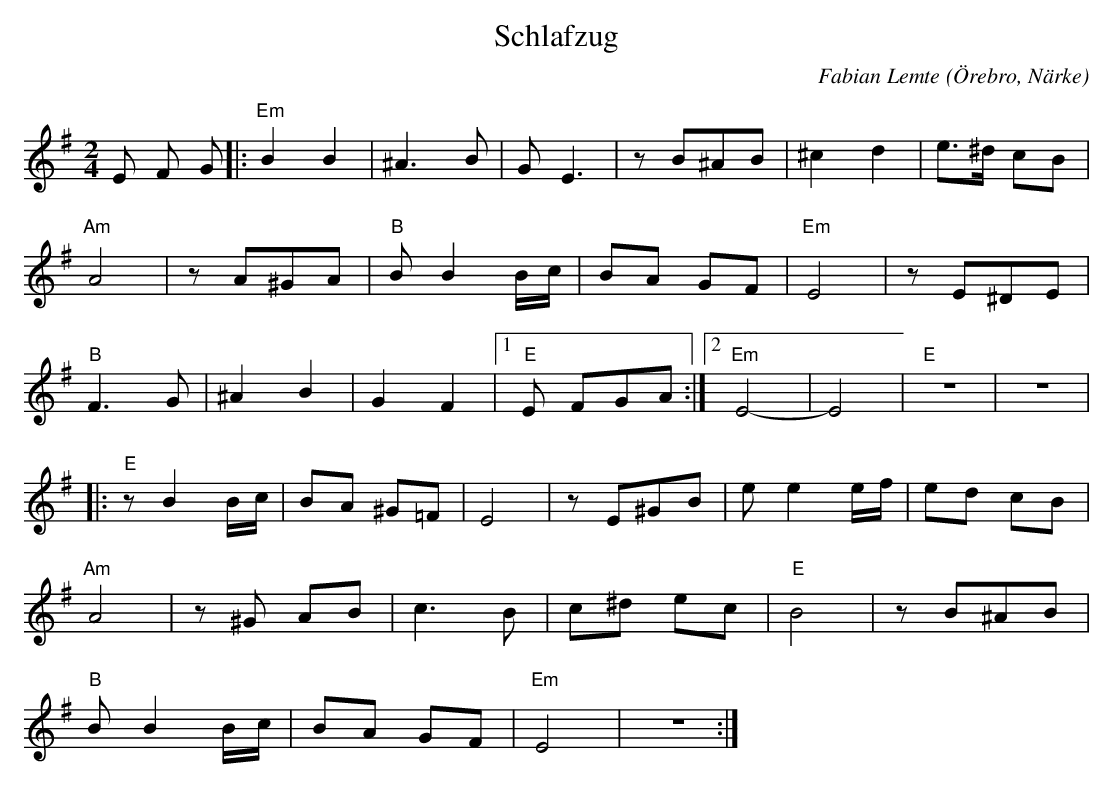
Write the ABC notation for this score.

X:1
T:Schlafzug
O:Örebro, Närke
C:Fabian Lemte
Q: Klezmer
M:2/4
L:1/8
K:Em, Edur
E F G |:"Em" B2 B2 | ^A3B | GE3 | zB^AB | ^c2 d2 | e>^d cB |
"Am" A4 | zA^GA |"B" B B2 B/2c/2 | BA GF |"Em" E4 | zE^DE |
"B" F3G | ^A2 B2 | G2 F2 |1"E" E FGA :|2"Em" E4- | E4 |"E" z4 | z4 |
|:"E" zB2 B/2c/2 | BA ^G=F | E4 | zE^GB | e e2 e/2f/2| ed cB |
"Am" A4 | z^G AB | c3B | c^d ec |"E" B4 | zB^AB |
"B" B B2 B/2c/2 | BA GF |"Em" E4 | z4 :|
